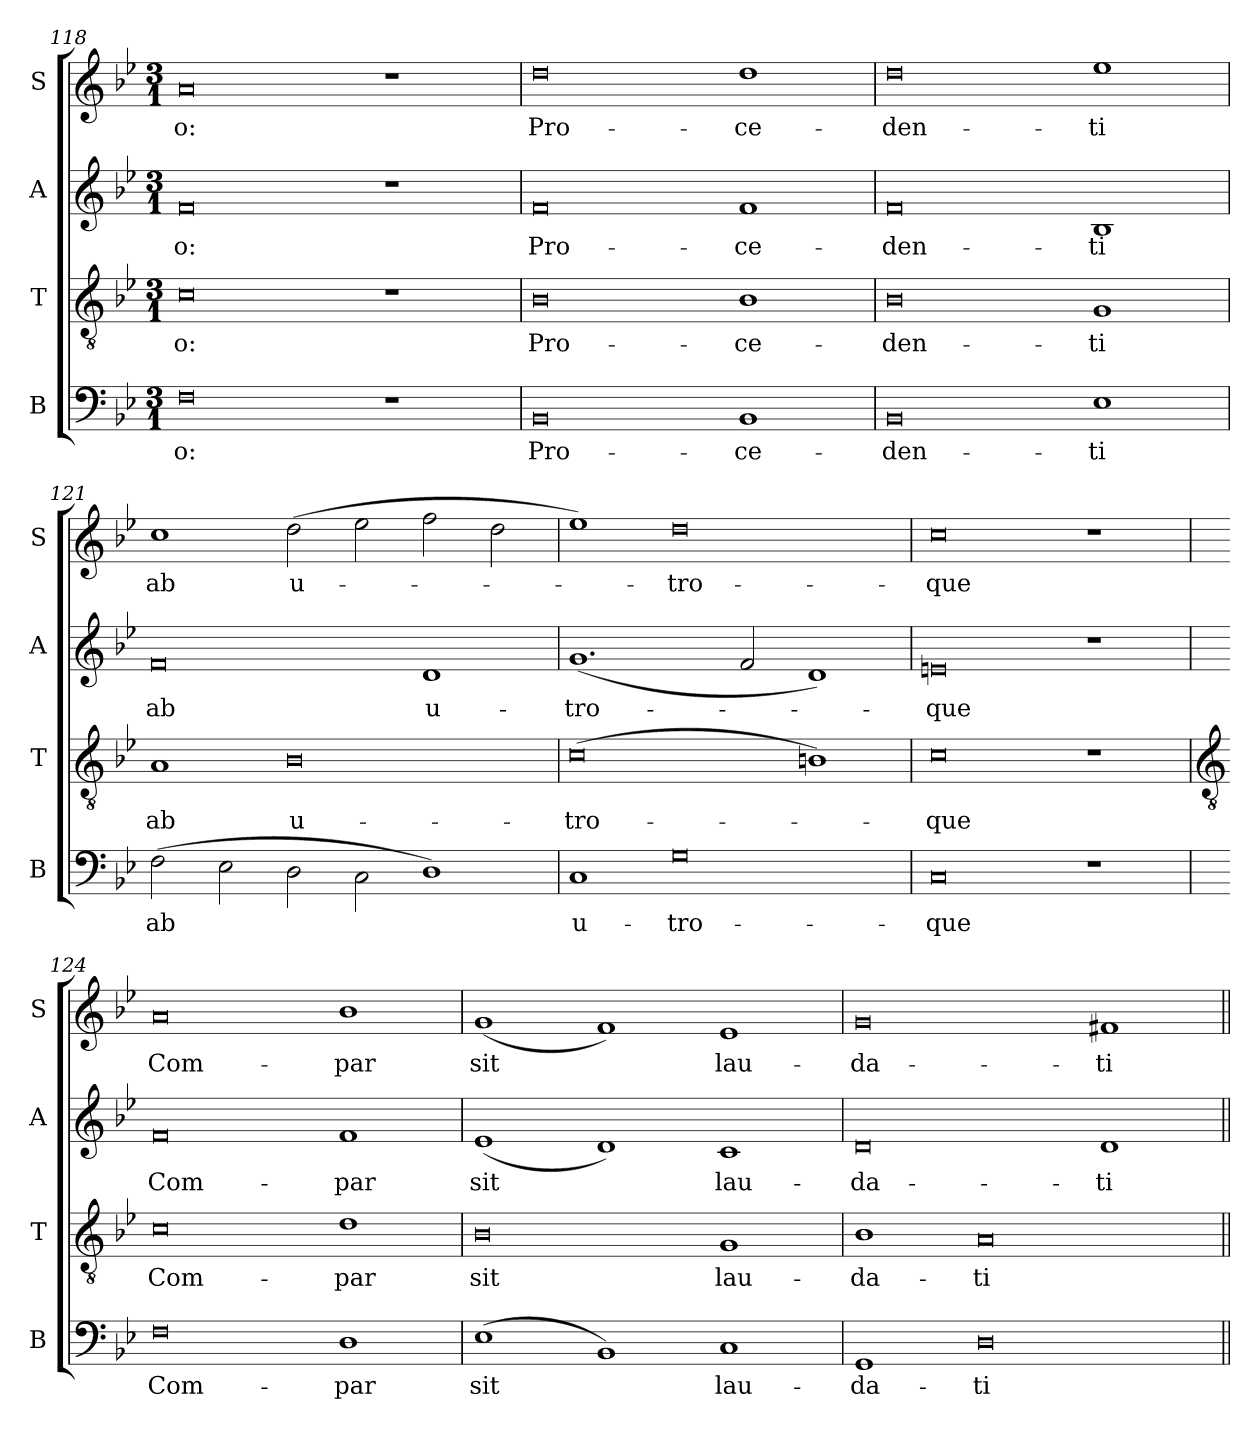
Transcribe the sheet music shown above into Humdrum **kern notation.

**kern	**text	**kern	**text	**kern	**text	**kern	**text
*part4	*part4	*part3	*part3	*part2	*part2	*part1	*part1
*staff4	*staff4	*staff3	*staff3	*staff2	*staff2	*staff1	*staff1
*I"B	*	*I"T	*	*I"A	*	*I"S	*
*I'B	*	*I'T	*	*I'A	*	*I'S	*
*clefF4	*	*clefGv2	*	*clefG2	*	*clefG2	*
*k[b-e-]	*	*k[b-e-]	*	*k[b-e-]	*	*k[b-e-]	*
*B-:	*	*B-:	*	*B-:	*	*B-:	*
*M3/1	*	*M3/1	*	*M3/1	*	*M3/1	*
=118	=118	=118	=118	=118	=118	=118	=118
!	!LO:LY:b	!	!LO:LY:b	!	!LO:LY:b	!	!LO:LY:b
0F	-o:	0c	-o:	0f	-o:	0a	-o:
1r	.	1r	.	1r	.	1r	.
=119	=119	=119	=119	=119	=119	=119	=119
!	!LO:LY:b	!	!LO:LY:b	!	!LO:LY:b	!	!LO:LY:b
0BB-	Pro-	0B-	Pro-	0f	Pro-	0dd	Pro-
!	!LO:LY:b	!	!LO:LY:b	!	!LO:LY:b	!	!LO:LY:b
1BB-	-ce-	1B-	-ce-	1f	-ce-	1dd	-ce-
=120	=120	=120	=120	=120	=120	=120	=120
!	!LO:LY:b	!	!LO:LY:b	!	!LO:LY:b	!	!LO:LY:b
0BB-	-den-	0B-	-den-	0f	-den-	0dd	-den-
!	!LO:LY:b	!	!LO:LY:b	!	!LO:LY:b	!	!LO:LY:b
1E-	-ti	1G	-ti	1B-	-ti	1ee-	-ti
=121	=121	=121	=121	=121	=121	=121	=121
!	!LO:LY:b	!	!LO:LY:b	!	!LO:LY:b	!	!LO:LY:b
(>2F	ab	1A	ab	0f	ab	1cc	ab
2E-	.	.	.	.	.	.	.
!	!	!	!LO:LY:b	!	!	!	!LO:LY:b
2D	.	0B-	u-	.	.	(>2dd	u-
2C\	.	.	.	.	.	2ee-	.
!	!	!	!	!	!LO:LY:b	!	!
1D)	.	.	.	1d	u-	2ff	.
.	.	.	.	.	.	2dd	.
=122	=122	=122	=122	=122	=122	=122	=122
!	!LO:LY:b	!	!LO:LY:b	!	!LO:LY:b	!	!
1C	u-	(>0c	-tro-	(<1.g	-tro-	1ee-)	.
!	!LO:LY:b	!	!	!	!	!	!LO:LY:b
0G	-tro-	.	.	.	.	0dd	tro-
.	.	.	.	2f	.	.	.
.	.	1Bn)	.	1d)	.	.	.
=123	=123	=123	=123	=123	=123	=123	=123
!	!LO:LY:b	!	!LO:LY:b	!	!LO:LY:b	!	!LO:LY:b
0C	-que	0c	que	0en	que	0cc	-que
1r	.	1r	.	1r	.	1r	.
!!LO:LB:g=z
=124	=124	=124	=124	=124	=124	=124	=124
*	*	*clefGv2	*	*	*	*	*
!	!LO:LY:b	!	!LO:LY:b	!	!LO:LY:b	!	!LO:LY:b
0F	Com-	0c	Com-	0f	Com-	0a	Com-
!	!LO:LY:b	!	!LO:LY:b	!	!LO:LY:b	!	!LO:LY:b
1D	-par	1d	-par	1f	-par	1b-	-par
=125	=125	=125	=125	=125	=125	=125	=125
!	!LO:LY:b	!	!LO:LY:b	!	!LO:LY:b	!	!LO:LY:b
(<1E-	sit	0B-	sit	(<1e-	sit	(<1g	sit
1BB-)	.	.	.	1d)	.	1f)	.
!	!LO:LY:b	!	!LO:LY:b	!	!LO:LY:b	!	!LO:LY:b
1C	lau-	1G	lau-	1c	lau-	1e-	lau-
=126	=126	=126	=126	=126	=126	=126	=126
!	!LO:LY:b	!	!LO:LY:b	!	!LO:LY:b	!	!LO:LY:b
1GG	-da-	1B-	-da-	0d	-da-	0g	-da-
!	!LO:LY:b	!	!LO:LY:b	!	!	!	!
0D	-ti-	0A	-ti-	.	.	.	.
!	!	!	!	!	!LO:LY:b	!	!LO:LY:b
.	.	.	.	1d	-ti-	1f#X	-ti-
=||	=||	=||	=||	=||	=||	=||	=||
*-	*-	*-	*-	*-	*-	*-	*-
